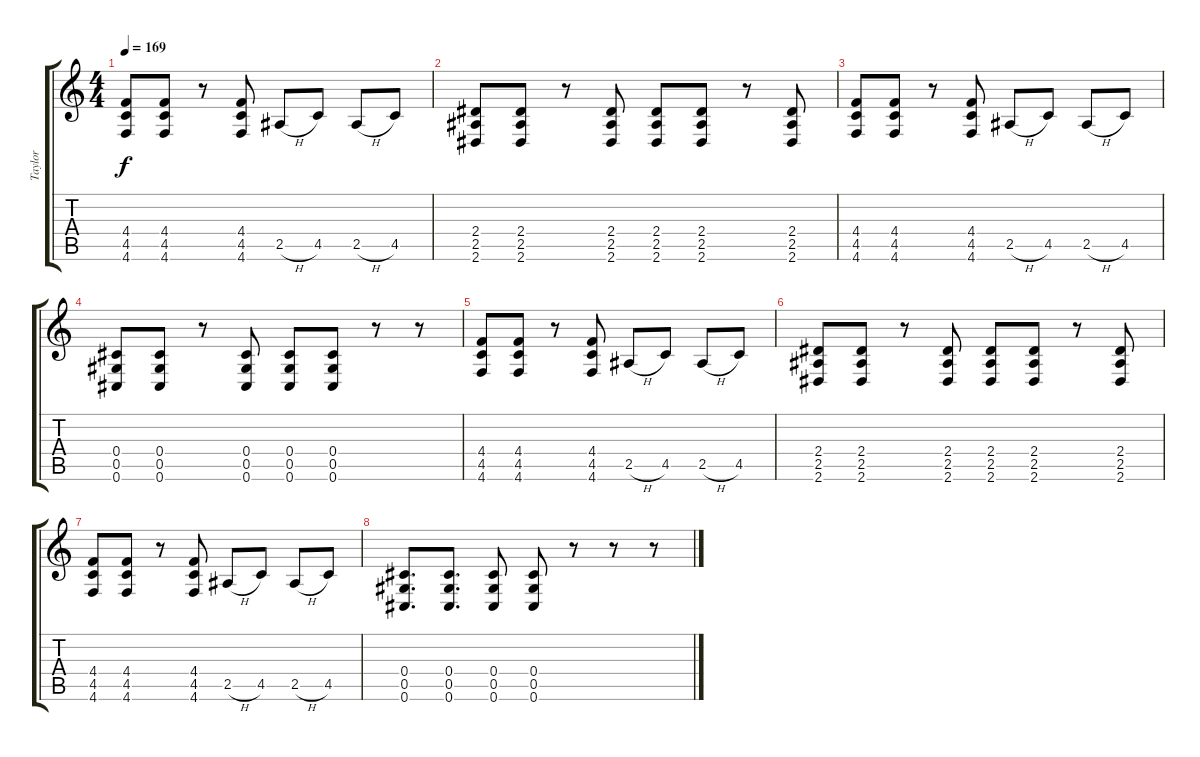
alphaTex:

\track ("Taylor" "Taylor") {instrument acousticguitarsteel}
\staff {score tabs}
\tuning (Eb4 Bb3 Gb3 Db3 Ab2 Db2) {hide}
\ts (4 4)
\tempo 169
\clef g2
\ks c
(4.4 4.5 4.6).8{dy f} (4.4 4.5 4.6).8 r.8 (4.4 4.5 4.6).8 2.5{h}.8 4.5.8 2.5{h}.8 4.5.8 |
(2.4 2.5 2.6).8 (2.4 2.5 2.6).8 r.8 (2.4 2.5 2.6).8 (2.4 2.5 2.6).8 (2.4 2.5 2.6).8 r.8 (2.4 2.5 2.6).8 |
(4.4 4.5 4.6).8 (4.4 4.5 4.6).8 r.8 (4.4 4.5 4.6).8 2.5{h}.8 4.5.8 2.5{h}.8 4.5.8 |
(0.4 0.5 0.6).8 (0.4 0.5 0.6).8 r.8 (0.4 0.5 0.6).8 (0.4 0.5 0.6).8 (0.4 0.5 0.6).8 r.8 r.8 |
(4.4 4.5 4.6).8 (4.4 4.5 4.6).8 r.8 (4.4 4.5 4.6).8 2.5{h}.8 4.5.8 2.5{h}.8 4.5.8 |
(2.4 2.5 2.6).8 (2.4 2.5 2.6).8 r.8 (2.4 2.5 2.6).8 (2.4 2.5 2.6).8 (2.4 2.5 2.6).8 r.8 (2.4 2.5 2.6).8 |
(4.4 4.5 4.6).8 (4.4 4.5 4.6).8 r.8 (4.4 4.5 4.6).8 2.5{h}.8 4.5.8 2.5{h}.8 4.5.8 |
(0.4 0.5 0.6).8{d} (0.4 0.5 0.6).8{d} (0.4 0.5 0.6).8 (0.4 0.5 0.6).8 r.8 r.8 r.8
